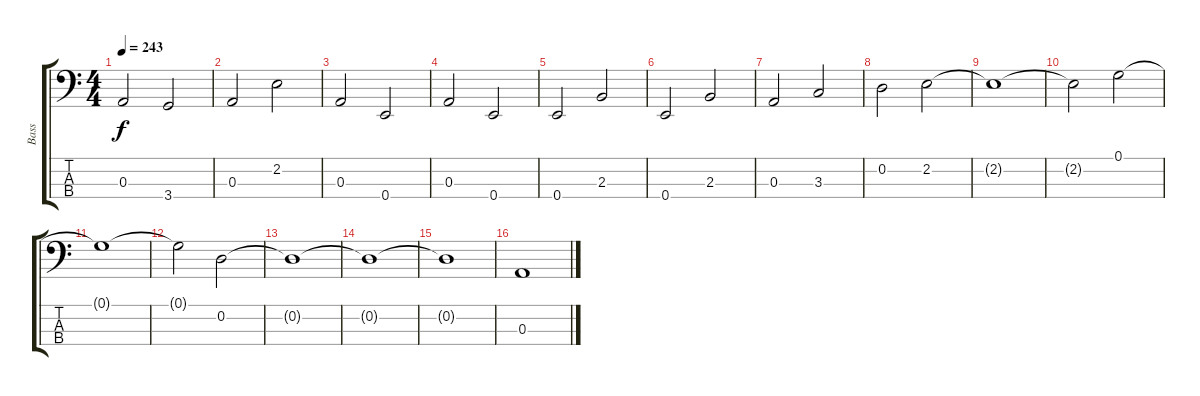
\track ("Bass" "Bass") {instrument electricbassfinger}
\staff {score tabs}
\tuning (G2 D2 A1 E1) {hide}
\ts (4 4)
\tempo 243
\clef f4
\ks c
0.3.2{dy f} 3.4.2 |
0.3.2 2.2.2 |
0.3.2 0.4.2 |
0.3.2 0.4.2 |
0.4.2 2.3.2 |
0.4.2 2.3.2 |
0.3.2 3.3.2 |
0.2.2 2.2.2 |
2.2{t}.1 |
2.2{t}.2 0.1.2 |
0.1{t}.1 |
0.1{t}.2 0.2.2 |
0.2{t}.1 |
0.2{t}.1 |
0.2{t}.1 |
0.3.1
